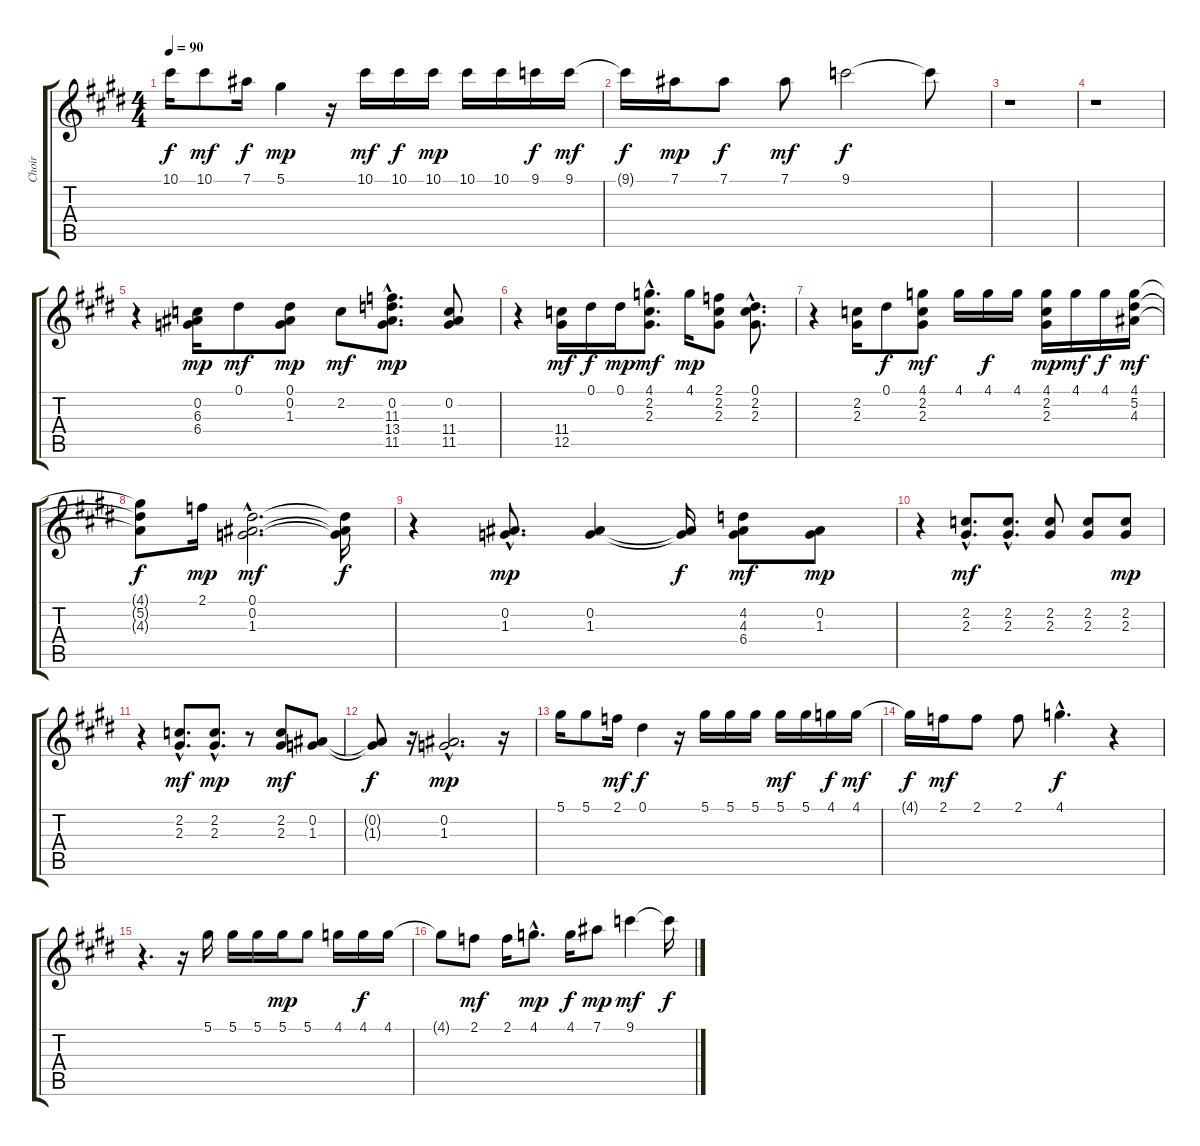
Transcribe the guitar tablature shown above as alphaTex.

\track ("Choir" "Choir") {instrument acousticguitarsteel}
\staff {score tabs}
\tuning (Eb4 Bb3 Gb3 Db3 Ab2 Eb2) {hide}
\ts (4 4)
\tempo 90
\clef g2
\ks e
10.1.16{dy f} 10.1.8{dy mf} 7.1.16{dy f} 5.1.4{dy mp} r.16 10.1.16{dy mf} 10.1.16{dy f} 10.1.16{dy mp} 10.1.16 10.1.16 9.1.16{dy f} 9.1.16{dy mf} |
9.1{t}.16{dy f} 7.1.16{dy mp} 7.1.8{dy f} 7.1.8{dy mf} 9.1.2{dy f} 9.1{t}.8 |
r.1 |
r.1 |
r.4 (0.2 6.3 6.4).16{dy mp} 0.1.8{dy mf} (0.1 0.2 1.3).8{dy mp} 2.2.8{dy mf} (0.2{hac} 11.3{hac} 13.4{hac} 11.5{hac}).8{d dy mp} (0.2 11.4 11.5).8 |
r.4 (11.4 12.5).16{dy mf} 0.1.16{dy f} 0.1.16{dy mp} (4.1{hac} 2.2{hac} 2.3{hac}).8{d dy mf} 4.1.16{dy mp} (2.1 2.2 2.3).8 (0.1{hac} 2.2{hac} 2.3{hac}).8{d} |
r.4 (2.2 2.3).16 0.1.8{dy f} (4.1 2.2 2.3).8{dy mf} 4.1.16 4.1.16{dy f} 4.1.16 (4.1 2.2 2.3).16{dy mp} 4.1.16{dy mf} 4.1.16{dy f} (4.1 5.2 4.3).16{dy mf} |
(4.1{t} 5.2{t} 4.3{t}).8{dy f} 2.1.16{dy mp} (0.1{hac} 0.2{hac} 1.3{hac}).2{d dy mf} (0.1{t} 0.2{t} 1.3{t}).16{dy f} |
r.4 (0.2{hac} 1.3{hac}).8{d dy mp} (0.2 1.3).4 (0.2{t} 1.3{t}).16{dy f} (4.2 4.3 6.4).8{dy mf} (0.2 1.3).8{dy mp} |
r.4 (2.2{hac} 2.3{hac}).8{d dy mf} (2.2{hac} 2.3{hac}).8{d} (2.2 2.3).8 (2.2 2.3).8 (2.2 2.3).8{dy mp} |
r.4 (2.2{hac} 2.3{hac}).8{d dy mf} (2.2{hac} 2.3{hac}).8{d dy mp} r.8 (2.2 2.3).8{dy mf} (0.2 1.3).8 |
(0.2{t} 1.3{t}).8{dy f} r.16 (0.2{hac} 1.3{hac}).2{d dy mp} r.16 |
5.1.16 5.1.8 2.1.16{dy mf} 0.1.4{dy f} r.16 5.1.16 5.1.16 5.1.16 5.1.16{dy mf} 5.1.16 4.1.16{dy f} 4.1.16{dy mf} |
4.1{t}.16{dy f} 2.1.16{dy mf} 2.1.8 2.1.8 4.1{hac}.4{d dy f} r.4 |
r.4{d} r.16 5.1.16 5.1.16 5.1.16 5.1.16{dy mp} 5.1.8 4.1.16 4.1.16{dy f} 4.1.16 |
4.1{t}.8 2.1.8{dy mf} 2.1.16 4.1{hac}.8{d dy mp} 4.1.16{dy f} 7.1.8{dy mp} 9.1.4{dy mf} 9.1{t}.16{dy f}
